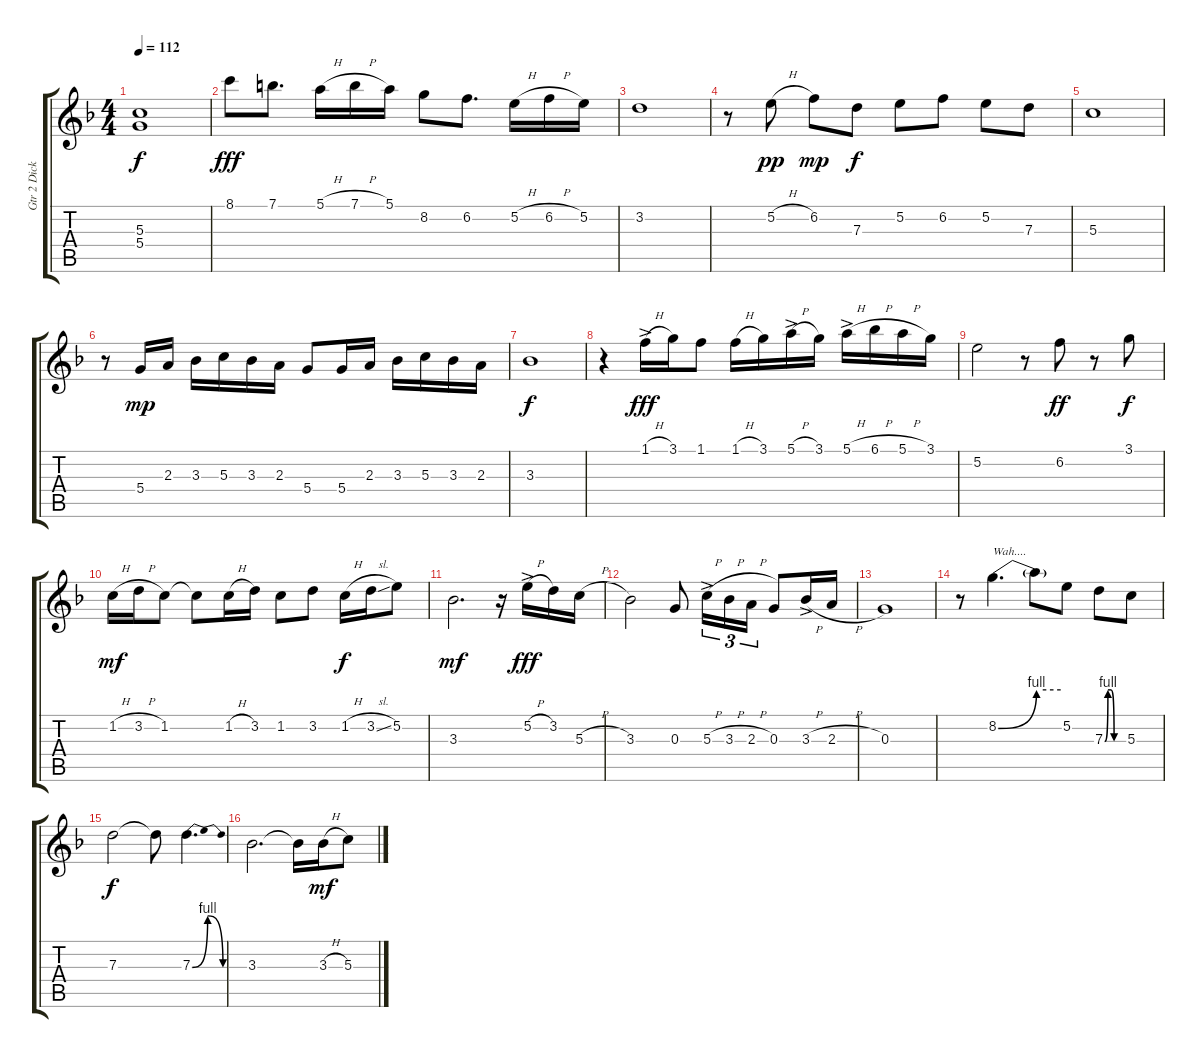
\track ("Gtr 2 Dick Wagner" "Gtr 2 Dick") {instrument electricguitarjazz}
\staff {score tabs}
\tuning (E4 B3 G3 D3 A2 E2) {hide}
\ts (4 4)
\tempo 112
\clef g2
\ks f
(5.3 5.4).1{dy f} |
8.1.8{dy fff} 7.1.8{d} 5.1{h}.16 7.1{h}.16 5.1.16 8.2.8 6.2.8{d} 5.2{h}.16 6.2{h}.16 5.2.16 |
3.2.1 |
r.8 5.2{h}.8{dy pp} 6.2.8{dy mp} 7.3.8{dy f} 5.2.8 6.2.8 5.2.8 7.3.8 |
5.3.1 |
r.8 5.4.16{dy mp} 2.3.16 3.3.16 5.3.16 3.3.16 2.3.16 5.4.8 5.4.16 2.3.16 3.3.16 5.3.16 3.3.16 2.3.16 |
3.3.1{dy f} |
r.4 1.1{h ac}.16{dy fff} 3.1.16 1.1.8 1.1{h}.16 3.1.16 5.1{h ac}.16 3.1.16 5.1{h ac}.16 6.1{h}.16 5.1{h}.16 3.1.16 |
5.2.2 r.8 6.2.8{dy ff} r.8 3.1.8{dy f} |
1.2{h}.16{dy mf} 3.2{h}.16 1.2.8 1.2{t}.8 1.2{h}.16 3.2.16 1.2.8 3.2.8 1.2{h}.16{dy f} 3.2{sl}.16 5.2.8 |
3.3.2{d dy mf} r.16 5.2{h ac}.16{dy fff} 3.2.16 5.3{h}.16 |
3.3.2 0.3.8 5.3{h ac}.16{tu (3 2)} 3.3{h}.16{tu (3 2)} 2.3{h}.16{tu (3 2)} 0.3.8 3.3{h ac}.16 2.3{h}.16 |
0.3.1 |
r.8 8.2{be (bend 0 0 60 4)}.4{d txt "Wah...."} 8.2{be (hold 0 4 60 4) t}.8 5.2.8 7.3{be (custom 0 0 10 4 20 4 30 0 60 0)}.8 5.3.8 |
7.3.2{dy f} 7.3{t}.8 7.3{be (bendrelease 0 0 15 4 30 4 60 0)}.4{d} |
3.3.2{d} 3.3{t}.16 3.3{h}.16{dy mf} 5.3.8
